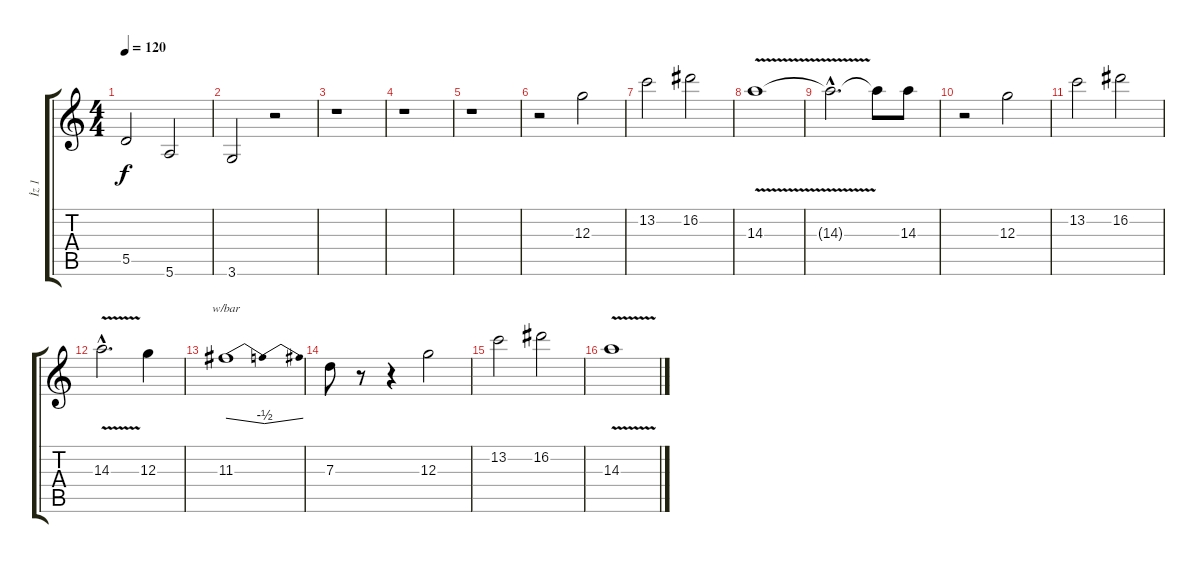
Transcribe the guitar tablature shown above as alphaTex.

\track ("İz 1" "İz 1") {instrument distortionguitar}
\staff {score tabs}
\tuning (E4 B3 G3 D3 A2 E2) {hide}
\ts (4 4)
\tempo 120
\clef g2
\ks c
5.5.2{dy f} 5.6.2 |
3.6.2 r.2 |
r.1 |
r.1 |
r.1 |
r.2 12.3.2 |
13.2.2 16.2.2 |
14.3{v}.1 |
14.3{hac t}.2{d} 14.3{t}.8 14.3.8 |
r.2 12.3.2 |
13.2.2 16.2.2 |
14.3{v hac}.2{d} 12.3.4 |
11.3.1{tbe (dip default 0 0 30 -2 60 0)} |
7.3.8 r.8 r.4 12.3.2 |
13.2.2 16.2.2 |
14.3{v}.1
